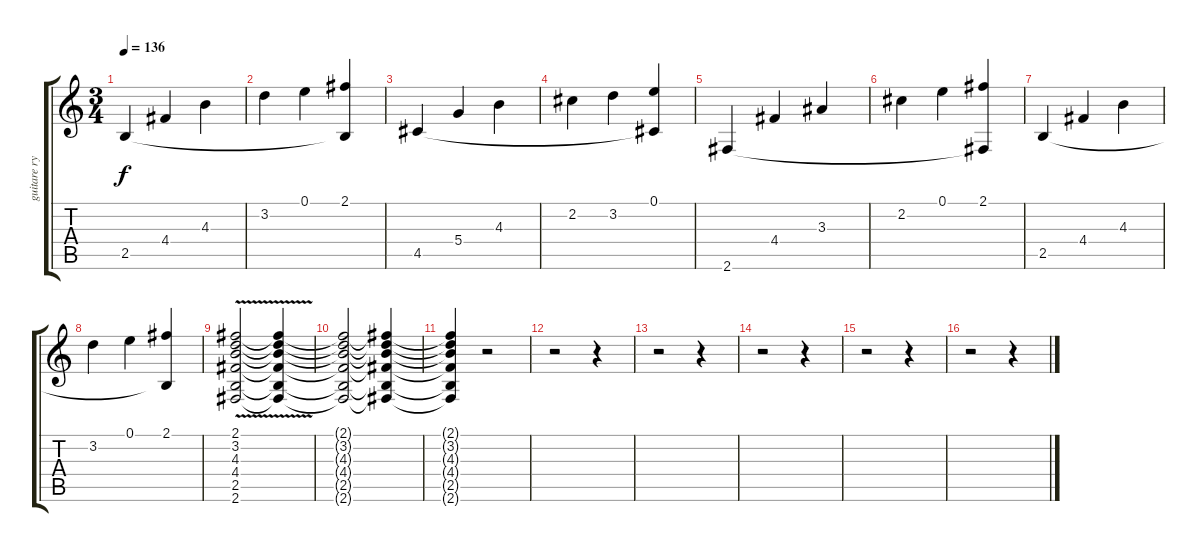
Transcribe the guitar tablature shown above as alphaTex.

\track ("guitare rythmique" "guitare ry") {instrument acousticguitarnylon}
\staff {score tabs}
\tuning (E4 B3 G3 D3 A2 E2) {hide}
\ts (3 4)
\tempo 136
\clef g2
\ks c
2.5.4{dy f} 4.4.4 4.3.4 |
3.2.4 0.1.4 (2.1 2.5{t}).4 |
4.5.4 5.4.4 4.3.4 |
2.2.4 3.2.4 (0.1 4.5{t}).4 |
2.6.4 4.4.4 3.3.4 |
2.2.4 0.1.4 (2.1 2.6{t}).4 |
2.5.4 4.4.4 4.3.4 |
3.2.4 0.1.4 (2.1 2.5{t}).4 |
(2.1 3.2 4.3 4.4 2.5 2.6{v}).2 (2.1{t} 3.2{t} 4.3{t} 4.4{t} 2.5{t} 2.6{t}).4 |
(2.1{t} 3.2{t} 4.3{t} 4.4{t} 2.5{t} 2.6{t}).2 (2.1{t} 3.2{t} 4.3{t} 4.4{t} 2.5{t} 2.6{t}).4 |
(2.1{t} 3.2{t} 4.3{t} 4.4{t} 2.5{t} 2.6{t}).4 r.2 |
r.2 r.4 |
r.2 r.4 |
r.2 r.4 |
r.2 r.4 |
r.2 r.4
